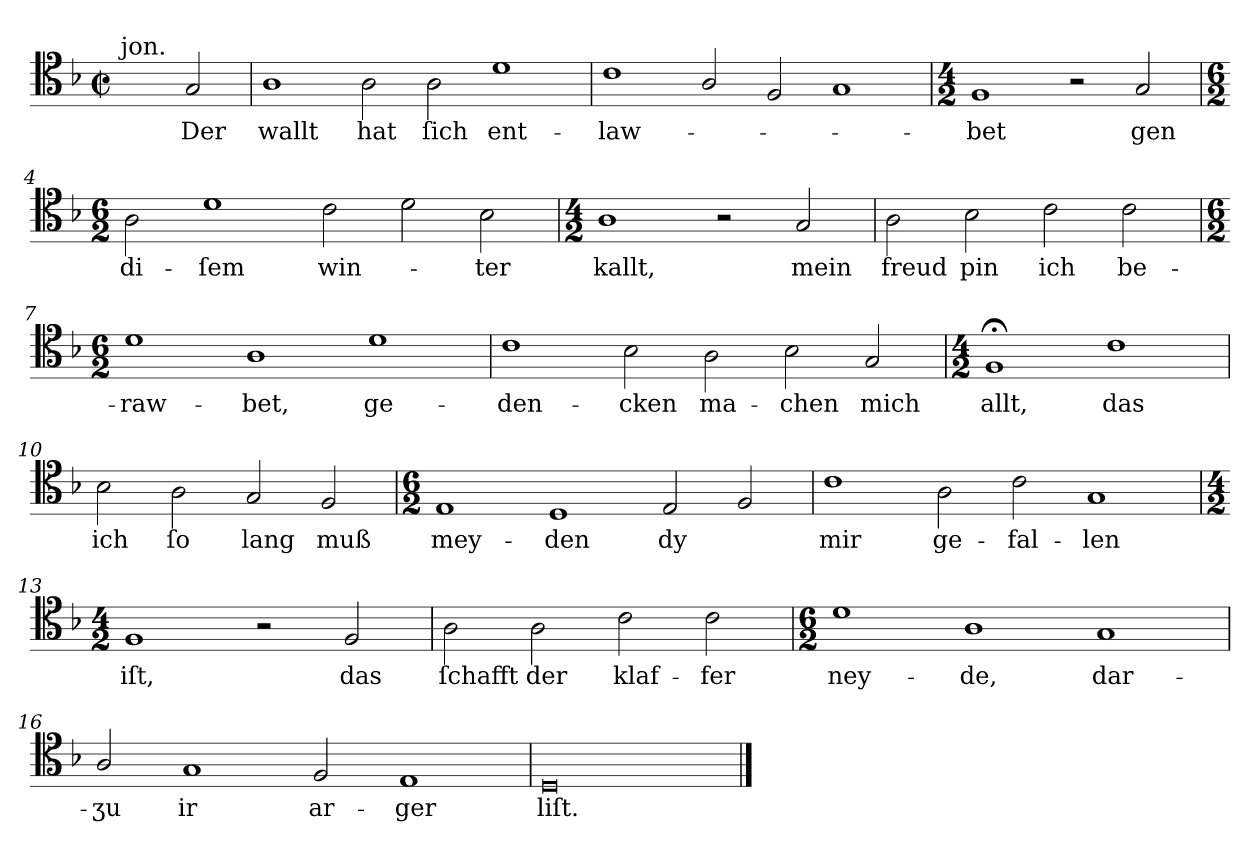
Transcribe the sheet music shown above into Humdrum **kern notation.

**kern	**text
*part1	*part1
*staff1	*staff1
*clefC4	*
*k[b-]	*
*M6/2	*
*met(c|)	*
=	=
!LO:TX:a:t=jon.	!
2ryy	.
2G	Der
=1	=1
1A	wallt
2A	hat
2A	ſich
1d	ent-
=2	=2
1c	-law-
2A/	.
2F	.
1G	.
=3	=3
*M4/2	*
1F	-bet
2r	.
2G	gen
=4	=4
*M6/2	*
2A	di-
1d	-ſem
2c	win-
2d	.
2B-	-ter
=5	=5
*M4/2	*
1A	kallt,
2r	.
2G	mein
=6	=6
2A	freud
2B-	pin
2c	ich
2c	be-
=7	=7
*M6/2	*
1d	-raw-
1A	-bet,
1d	ge-
=8	=8
1c	-den-
2B-	-cken
2A	ma-
2B-	-chen
2G	mich
=9	=9
*M4/2	*
1F;<	allt,
1c	das
=10	=10
2B-	ich
2A	ſo
2G	lang
2F	muß
=11	=11
*M6/2	*
1E	mey-
1D	-den
2E	dy
2F	.
=12	=12
1c	mir
2A	ge-
2c	-fal-
1G	-len
=13	=13
*M4/2	*
1F	iſt,
2r	.
2F	das
=14	=14
2A	ſchafft
2A	der
2c	klaf-
2c	-fer
=15	=15
*M6/2	*
1d	ney-
1A	-de,
1G	dar-
=16	=16
2A/	-ʒu
1G	ir
2F	ar-
1E	-ger
=17	=17
0D/	liſt.
==	==
*-	*-
